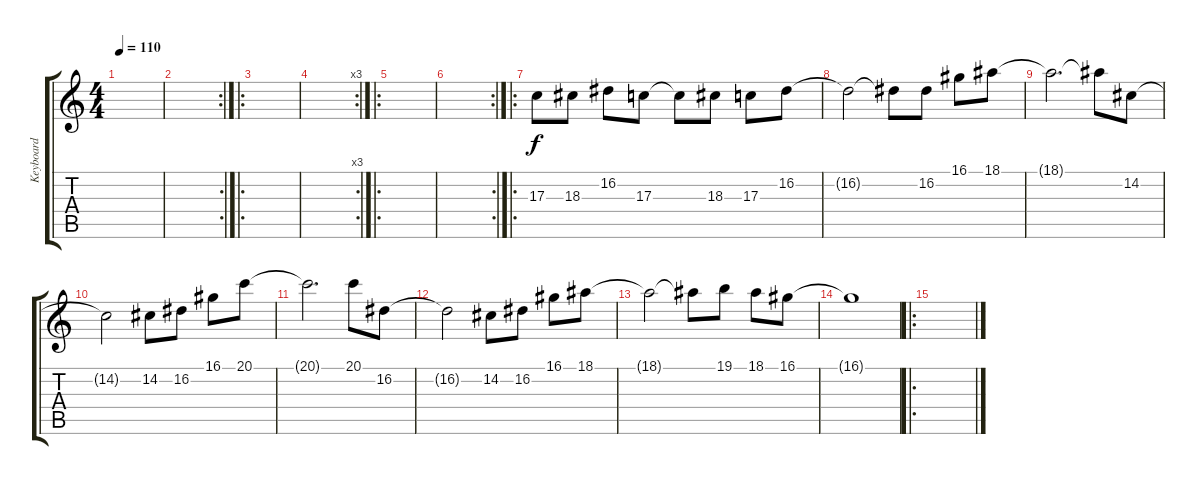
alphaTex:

\track ("Keyboard" "Keyboard") {instrument harpsichord}
\staff {score tabs}
\tuning (E4 B3 G3 D3 A2 E2) {hide}
\ts (4 4)
\tempo 110
\clef g2
\ks c
|
\rc 2
|
\ro
|
\rc 3
|
\ro
|
\rc 2
|
\ro
17.3.8{instrument trumpet} 18.3.8 16.2.8 17.3.8 17.3{t}.8 18.3.8 17.3.8 16.2.8 |
16.2{t}.2 16.2{t}.8 16.2.8 16.1.8 18.1.8 |
18.1{t}.2{d} 18.1{t}.8 14.2.8 |
14.2{t}.2 14.2.8 16.2.8 16.1.8 20.1.8 |
20.1{t}.2{d} 20.1.8 16.2.8 |
16.2{t}.2 14.2.8 16.2.8 16.1.8 18.1.8 |
18.1{t}.2 18.1{t}.8 19.1.8 18.1.8 16.1.8 |
16.1{t}.1 |
\ro
